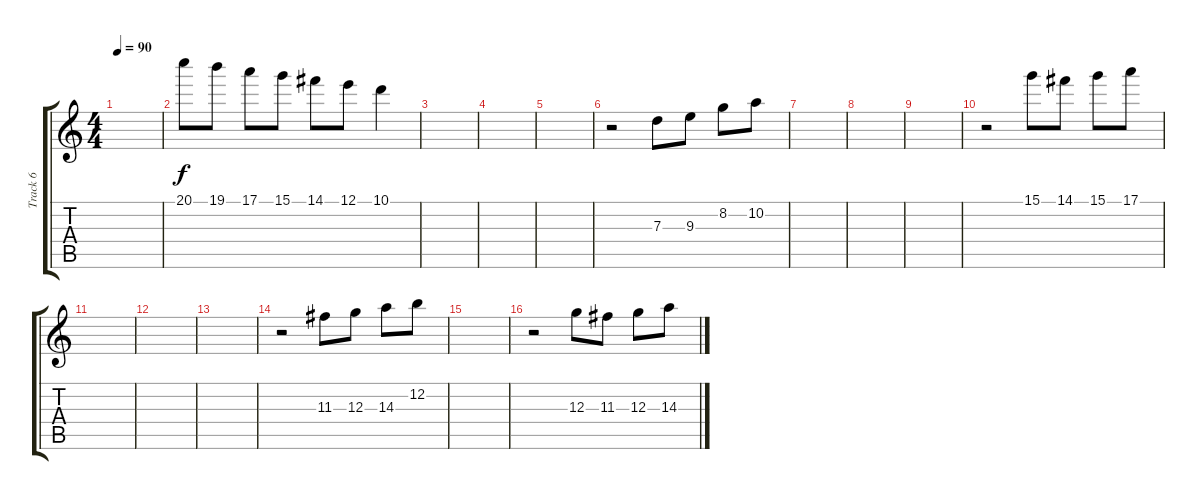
\track ("Track 6" "Track 6") {instrument electricguitarclean}
\staff {score tabs}
\tuning (E4 B3 G3 D3 A2 E2) {hide}
\ts (4 4)
\tempo 90
\clef g2
\ks c
|
20.1.8 19.1.8 17.1.8 15.1.8 14.1.8 12.1.8 10.1.4 |
|
|
|
r.2 7.3.8 9.3.8 8.2.8 10.2.8 |
|
|
|
r.2 15.1.8 14.1.8 15.1.8 17.1.8 |
|
|
|
r.2 11.3.8 12.3.8 14.3.8 12.2.8 |
|
r.2 12.3.8 11.3.8 12.3.8 14.3.8
